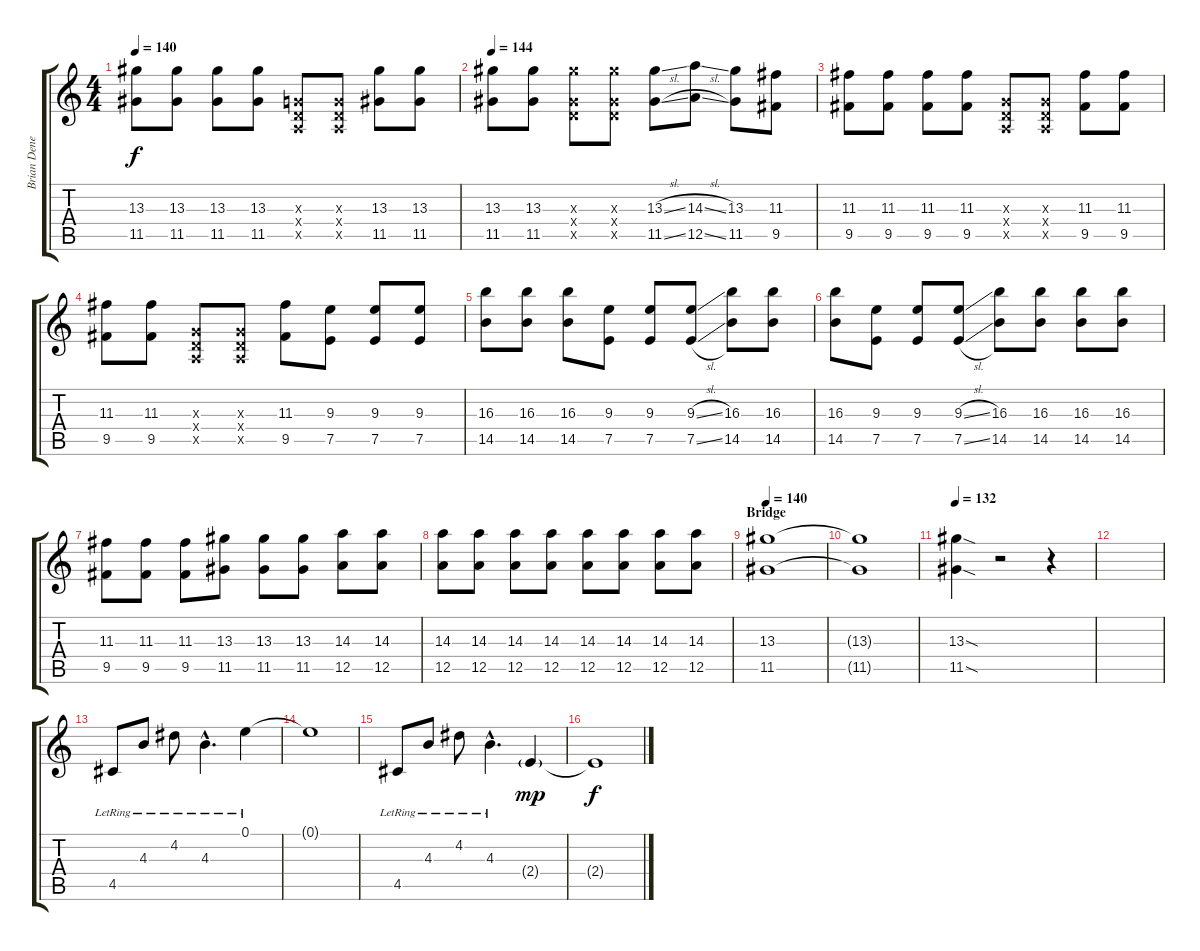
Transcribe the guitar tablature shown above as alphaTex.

\track ("Brian Deneeve" "Brian Dene") {instrument electricguitarclean}
\staff {score tabs}
\tuning (E4 B3 G3 D3 A2 E2) {hide}
\ts (4 4)
\tempo 140
\clef g2
\ks c
(13.3 11.5).8{dy f} (13.3 11.5).8 (13.3 11.5).8 (13.3 11.5).8 (0.3{x} 0.4{x} 0.5{x}).8 (0.3{x} 0.4{x} 0.5{x}).8 (13.3 11.5).8 (13.3 11.5).8 |
\tempo 144
(13.3 11.5).8 (13.3 11.5).8 (13.3{x} 0.4{x} 11.5{x}).8 (13.3{x} 0.4{x} 11.5{x}).8 (13.3{sl} 11.5{sl}).8 (14.3{sl} 12.5{sl}).8 (13.3 11.5).8 (11.3 9.5).8 |
(11.3 9.5).8 (11.3 9.5).8 (11.3 9.5).8 (11.3 9.5).8 (0.3{x} 0.4{x} 0.5{x}).8 (0.3{x} 0.4{x} 0.5{x}).8 (11.3 9.5).8 (11.3 9.5).8 |
(11.3 9.5).8 (11.3 9.5).8 (0.3{x} 0.4{x} 0.5{x}).8 (0.3{x} 0.4{x} 0.5{x}).8 (11.3 9.5).8 (9.3 7.5).8 (9.3 7.5).8 (9.3 7.5).8 |
(16.3 14.5).8 (16.3 14.5).8 (16.3 14.5).8 (9.3 7.5).8 (9.3 7.5).8 (9.3{sl} 7.5{sl}).8 (16.3 14.5).8 (16.3 14.5).8 |
(16.3 14.5).8 (9.3 7.5).8 (9.3 7.5).8 (9.3{sl} 7.5{sl}).8 (16.3 14.5).8 (16.3 14.5).8 (16.3 14.5).8 (16.3 14.5).8 |
(11.3 9.5).8 (11.3 9.5).8 (11.3 9.5).8 (13.3 11.5).8 (13.3 11.5).8 (13.3 11.5).8 (14.3 12.5).8 (14.3 12.5).8 |
(14.3 12.5).8 (14.3 12.5).8 (14.3 12.5).8 (14.3 12.5).8 (14.3 12.5).8 (14.3 12.5).8 (14.3 12.5).8 (14.3 12.5).8 |
\section ("" "Bridge")
\tempo 140
(13.3 11.5).1 |
(13.3{t} 11.5{t}).1 |
\tempo 132
(13.3{sod} 11.5{sod}).4 r.2 r.4 |
|
4.5{lr}.8{volume 11 instrument electricguitarclean} 4.3{lr}.8 4.2{lr}.8 4.3{hac lr}.4{d} 0.1{lr}.4 |
0.1{t}.1 |
4.5{lr}.8 4.3{lr}.8 4.2{lr}.8 4.3{hac lr}.4{d} 2.4{g}.4{dy mp} |
2.4{t}.1{dy f}
